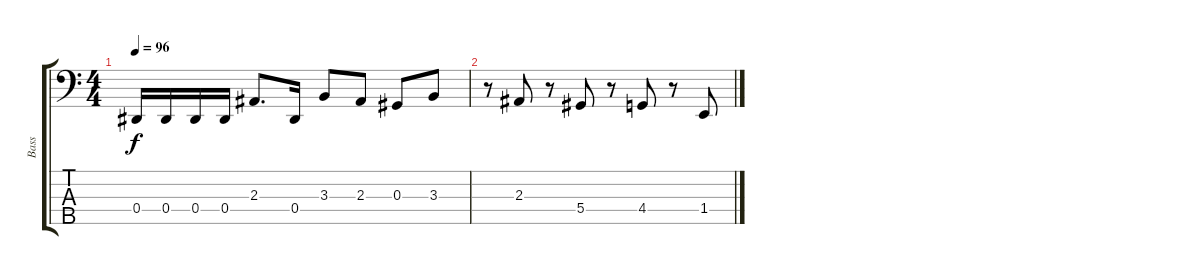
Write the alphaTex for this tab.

\track ("Bass" "Bass") {instrument electricbassfinger bank 177}
\staff {score tabs}
\tuning (Gb2 Db2 Ab1 Eb1 Bb0) {hide}
\ts (4 4)
\tempo 96
\clef f4
\ks c
0.4.16{dy f} 0.4.16 0.4.16 0.4.16 2.3.8{d} 0.4.16 3.3.8 2.3.8 0.3.8 3.3.8 |
r.8 2.3.8 r.8 5.4.8 r.8 4.4.8 r.8 1.4.8
